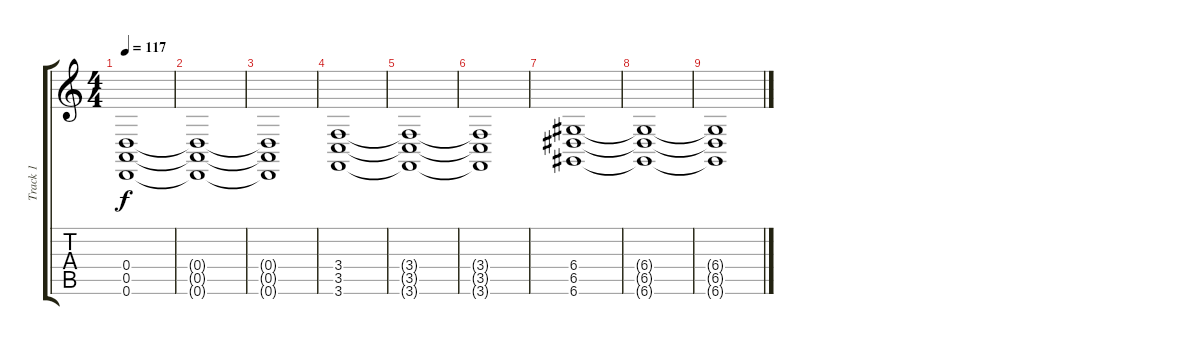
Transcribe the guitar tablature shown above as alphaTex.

\track ("Track 1" "Track 1") {instrument pad1newage}
\staff {score tabs}
\tuning (E4 B3 G3 D3 A2 D2) {hide}
\ts (4 4)
\tempo 117
\clef g2
\ks c
(0.4 0.5 0.6).1{dy f instrument pad1newage} |
(0.4{t} 0.5{t} 0.6{t}).1 |
(0.4{t} 0.5{t} 0.6{t}).1 |
(3.4 3.5 3.6).1 |
(3.4{t} 3.5{t} 3.6{t}).1 |
(3.4{t} 3.5{t} 3.6{t}).1 |
(6.4 6.5 6.6).1 |
(6.4{t} 6.5{t} 6.6{t}).1 |
(6.4{t} 6.5{t} 6.6{t}).1
